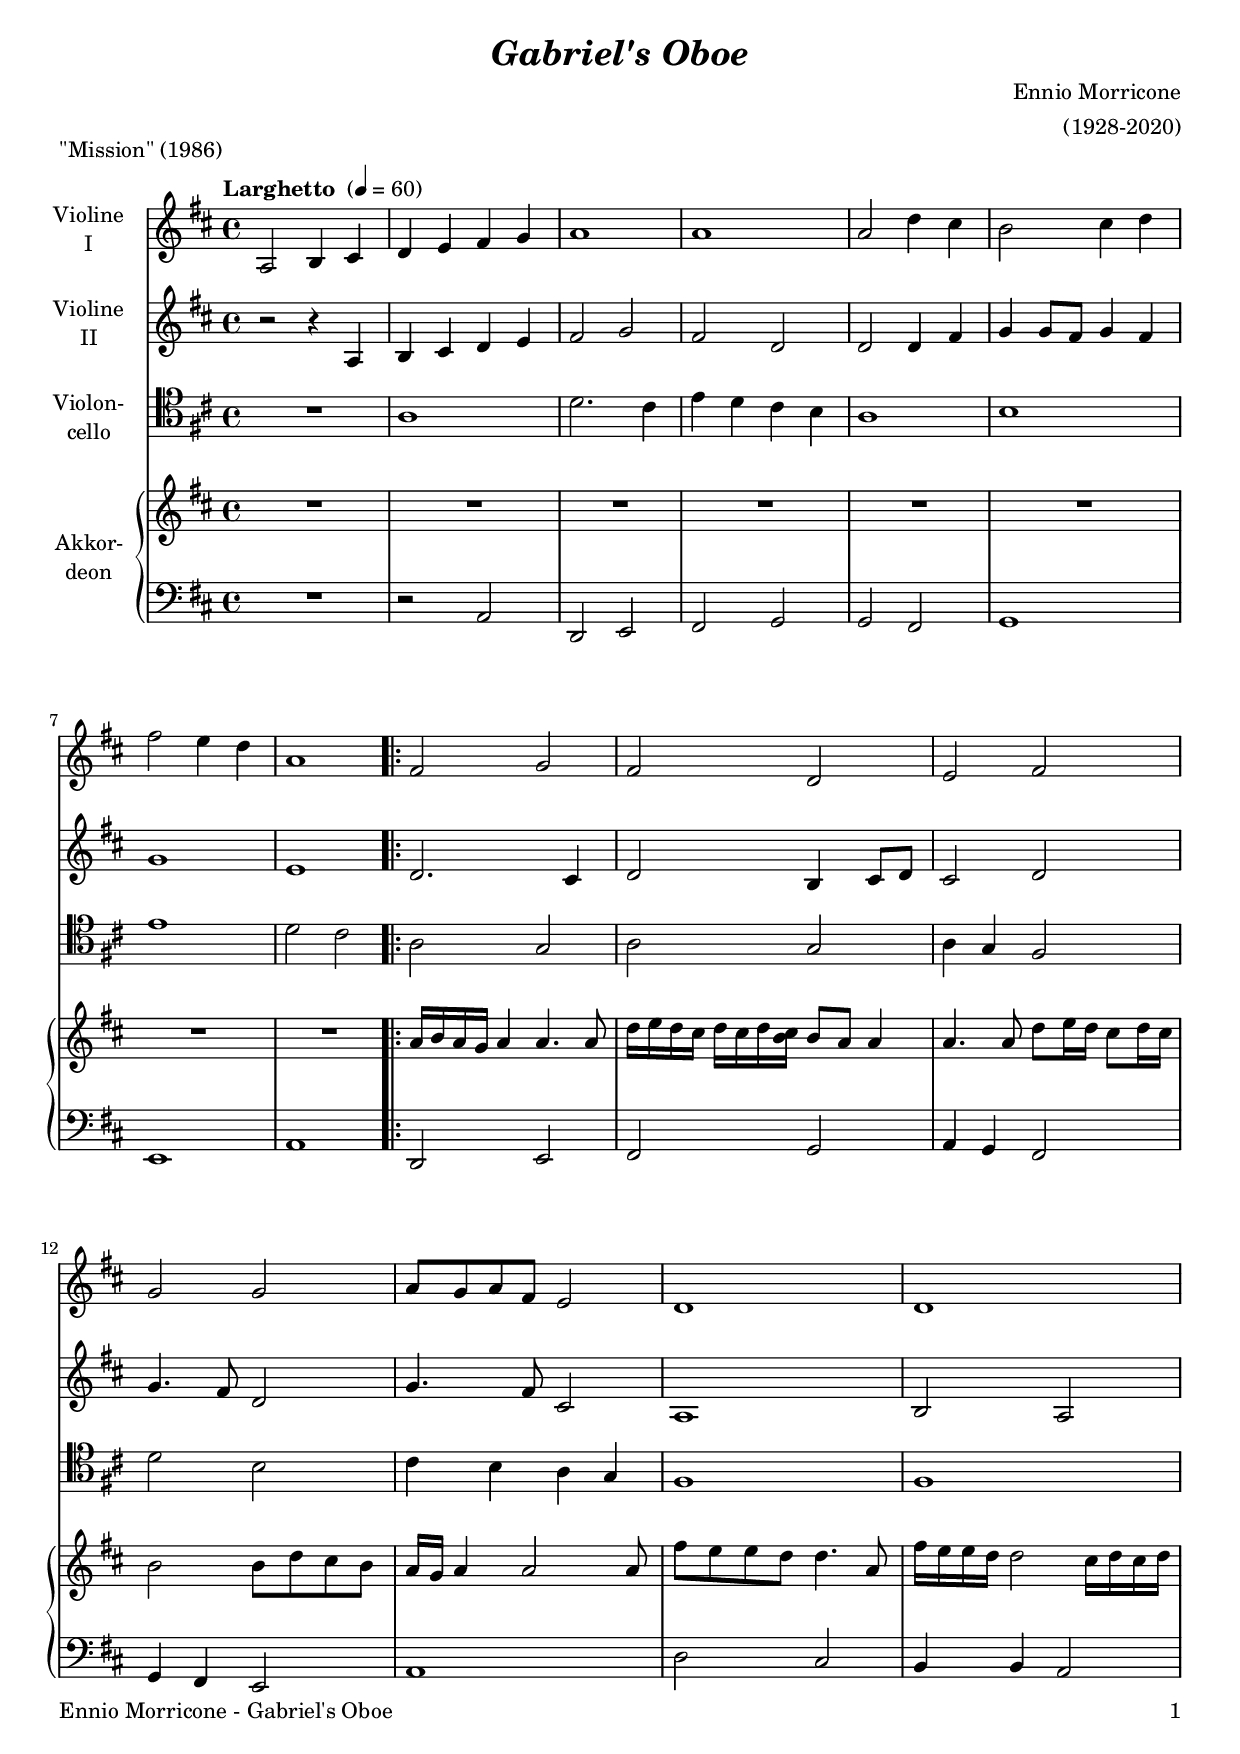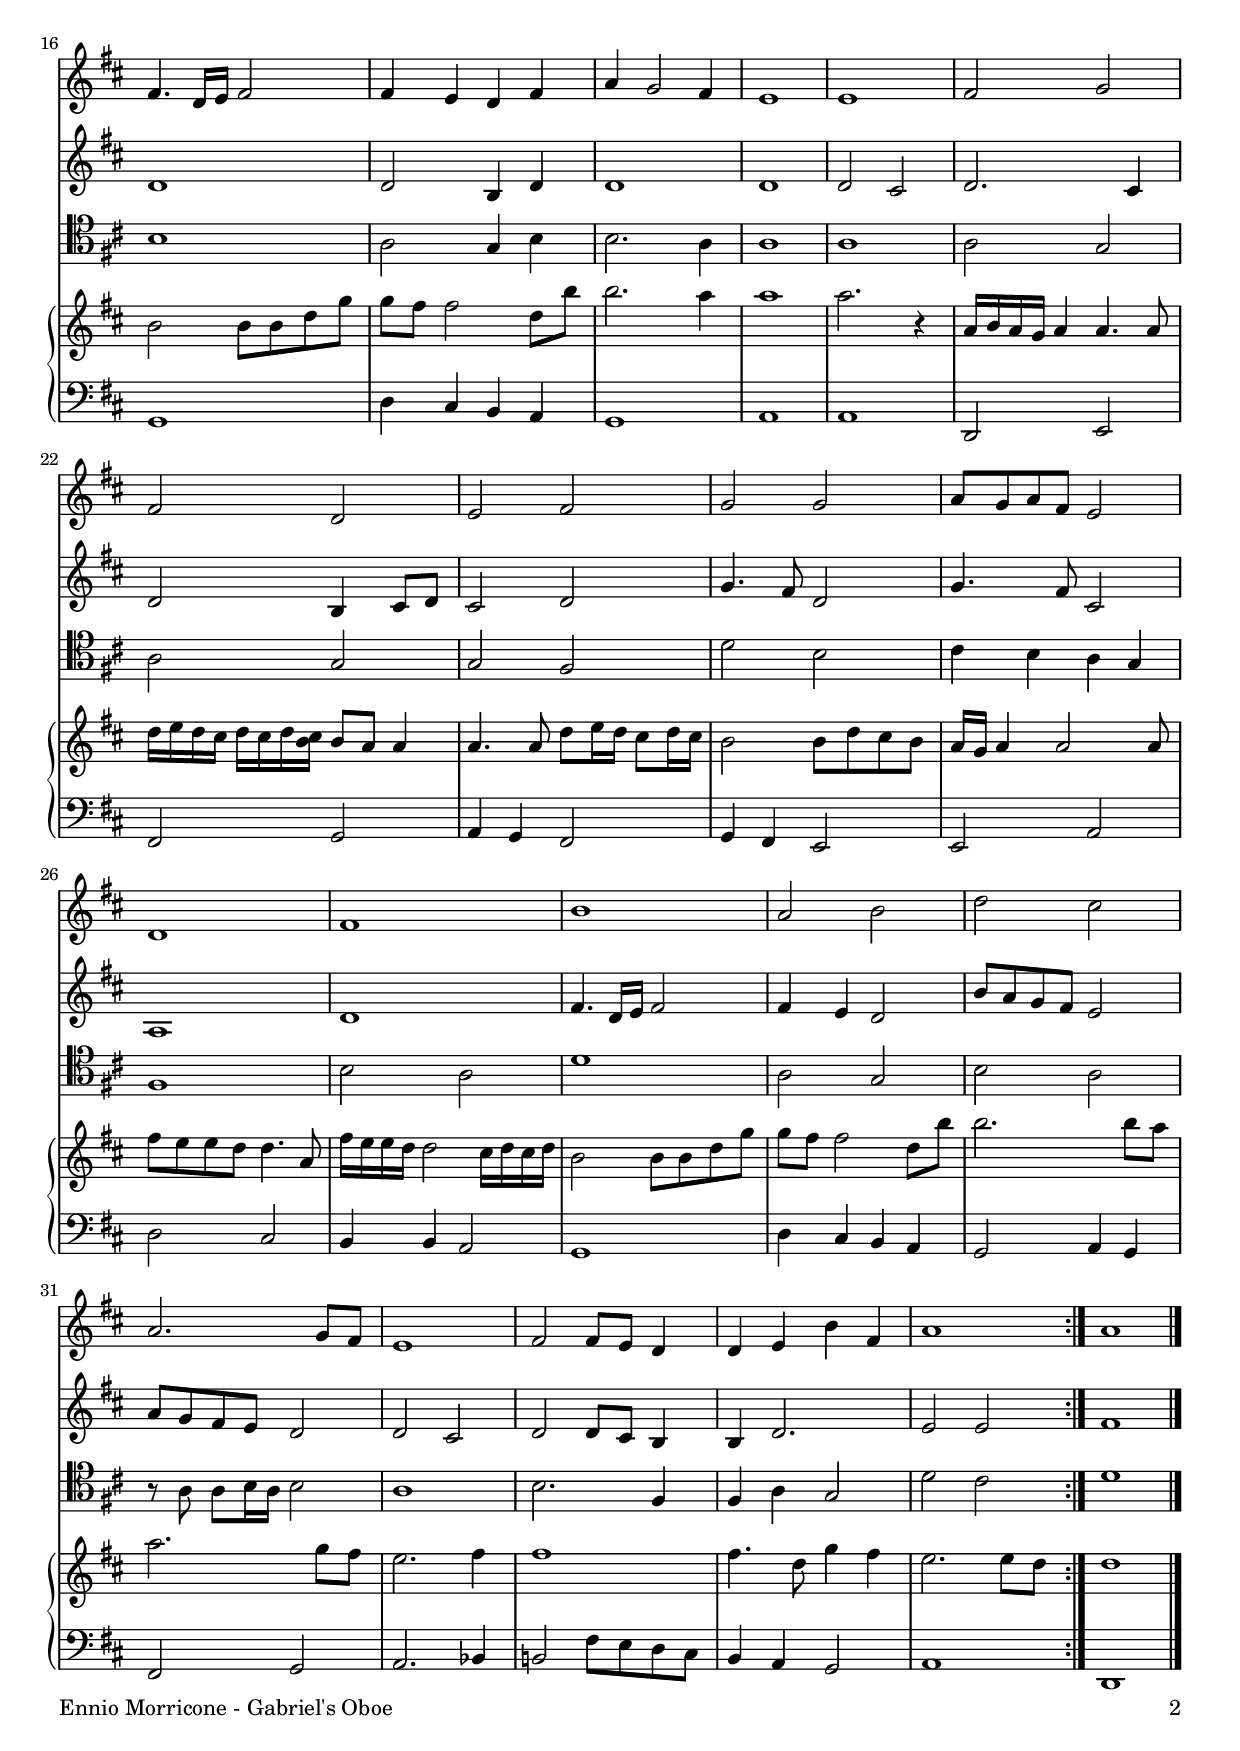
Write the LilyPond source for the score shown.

\version "2.22.0"
\include "deutsch.ly"

#(set-global-staff-size 19)

\header {
  title     = \markup \bold \italic "Gabriel's Oboe"
  composer  = "Ennio Morricone"
  arranger  = "(1928-2020)"
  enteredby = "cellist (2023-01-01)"
  piece     = "\"Mission\" (1986)"
}

voiceconsts = {
  \key d \major
  \time 4/4
  \clef "treble"
%  \numericTimeSignature
  \compressEmptyMeasures
  % Set default beaming for all staves
%  \set Timing.beamExceptions = #'()
%  \set Timing.baseMoment     = #(ly:make-moment 1 4)
%  \set Timing.beatStructure  = #'(1 1 1)
  \tempo "Larghetto " 4=60
}

mivl = "violin"
mipz = "pizzicato strings"
mivc = "cello"
miac = "harmonica"

arco = \markup \italic "arco"
pizz = \markup \italic "pizz."

va = \relative c'' {
  \voiceconsts

  R1*8
  \repeat volta 2 {
    a16 h a g a4 a4. a8
    d16 e d cis d cis d <h cis> h8 a a4
    a4. a8 d e16 d cis8 d16 cis
    h2 h8 d cis h
    a16 g a4 a2 a8

    fis' e e d d4. a8
    fis'16 e e d d2 cis16 d cis d
    h2 h8 h d g
    g fis fis2 d8 h'
    h2. a4
    a1
    a2. r4
    a,16 h a g a4 a4. a8

    d16 e d cis d cis d <h cis> h8 a a4
    a4. a8 d e16 d cis8 d16 cis
    h2 h8 d cis h
    a16 g a4 a2 a8
    fis' e e d d4. a8

    fis'16 e e d d2 cis16 d cis d
    h2 h8 h d g
    g fis fis2 d8 h'
    h2. h8 a
    a2. g8 fis
    e2. fis4
    fis1
    fis4. d8 g4 fis
    e2. e8 d
  }
  d1 \bar "|."
}

vb = \relative c' {
  \voiceconsts

  a2 h4 cis
  d e fis g
  a1
  a
  a2 d4 cis
  h2 cis4 d
  fis2 e4 d
  a1
  \repeat volta 2 {
    fis2 g
    fis d
    e fis
    g g
    a8 g a fis e2

    d1
    d
    fis4. d16 e fis2
    fis4 e d fis
    a g2 fis4
    e1
    e
    fis2 g
    fis d
    e fis
    g g
    a8 g a fis e2
    d1
    fis

    h
    a2 h
    d cis
    a2. g8 fis
    e1
    fis2 fis8 e d4
    d e h' fis
    a1
  }
  a \bar "|."
}

vc = \relative c' {
  \voiceconsts

  r2 r4 a
  h cis d e
  fis2 g
  fis d
  d d4 fis
  g g8 fis g4 fis
  g1
  e
  \repeat volta 2 {
    d2. cis4
    d2 h4 cis8 d
    cis2 d
    g4. fis8 d2

    g4. fis8 cis2
    a1
    h2 a
    d1
    d2 h4 d
    d1
    d
    d2 cis
    d2. cis4
    d2 h4 cis8 d
    cis2 d
    g4. fis8 d2
    g4. fis8 cis2

    a1
    d
    fis4. d16 e fis2
    fis4 e d2
    h'8 a g fis e2
    a8 g fis e d2
    d cis
    d d8 cis h4
    h d2.
    e2 e
  }
  fis1 \bar "|."
}

vd = \relative c' {
  \voiceconsts
  \clef "tenor"
  
  R1
  a
  d2. cis4
  e d cis h
  a1
  h
  e
  d2 cis
  \repeat volta 2 {
    a g
    a g
    a4 g fis2
    d' h
    cis4 h a g
    fis1
    fis

    h
    a2 g4 h
    h2. a4
    a1
    a
    a2 g
    a g
    g fis
    d' h
    cis4 h a g
    fis1
    h2 a
    d1
    a2 g
    h a

    r8 a a h16 a h2
    a1
    h2. fis4
    fis a g2
    d' cis
  }
  d1 \bar "|."
}

ve = \relative c {
  \voiceconsts
  \clef "bass"

  R1
  r2 a
  d, e
  fis g
  g fis
  g1
  e
  a
  \repeat volta 2 {
    d,2 e
    fis g
    a4 g fis2
    g4 fis e2
    a1
    d2 cis
    h4 h a2

    g1
    d'4 cis h a
    g1
    a
    a
    d,2 e
    fis g
    a4 g fis2
    g4 fis e2
    e a
    d cis
    h4 h a2
    g1
    d'4 cis h a

    g2 a4 g
    fis2 g
    a2. b4
    h!2 fis'8 e d cis
    h4 a g2
    a1
  }
  d, \bar "|."
}


music = <<
      \new Staff {
        \set Staff.midiInstrument = \mivl
        \set Staff.instrumentName = \markup \center-column { "Violine" "I" }
        \transpose d d { \vb }
      }

      \new Staff {
        \set Staff.midiInstrument = \mivl
        \set Staff.instrumentName = \markup \center-column { "Violine" "II" }
        \transpose d d { \vc }
      }

      \new Staff {
        \set Staff.midiInstrument = \mivc
        \set Staff.instrumentName = \markup \center-column { "Violon-" "cello" }
        \transpose d d { \vd }
      }

      \new PianoStaff <<
        \set PianoStaff.instrumentName = \markup \center-column { "Akkor-" "deon" }
        \set PianoStaff.midiInstrument = \miac
        \new Staff {
          \transpose d d { \va }
        }

%        \new Dynamics \dy

        \new Staff {
          \transpose d d { \ve }
        }
        >>
>>

\book {
   \paper {
    print-page-number = ##t
    print-first-page-number = ##t
    ragged-last-bottom = ##f
    oddHeaderMarkup = \markup \null
    evenHeaderMarkup = \markup \null
    oddFooterMarkup = \markup {
      \fill-line {
        \on-the-fly #print-page-number-check-first
        "Ennio Morricone - Gabriel's Oboe" \fromproperty #'page:page-number-string
      }
    }
    evenFooterMarkup = \oddFooterMarkup
  } \score {
    \music
    \layout {}
  }

  \score {
    \unfoldRepeats \music

    \midi {
      \context {
        \Score
      }
    }
  }
}